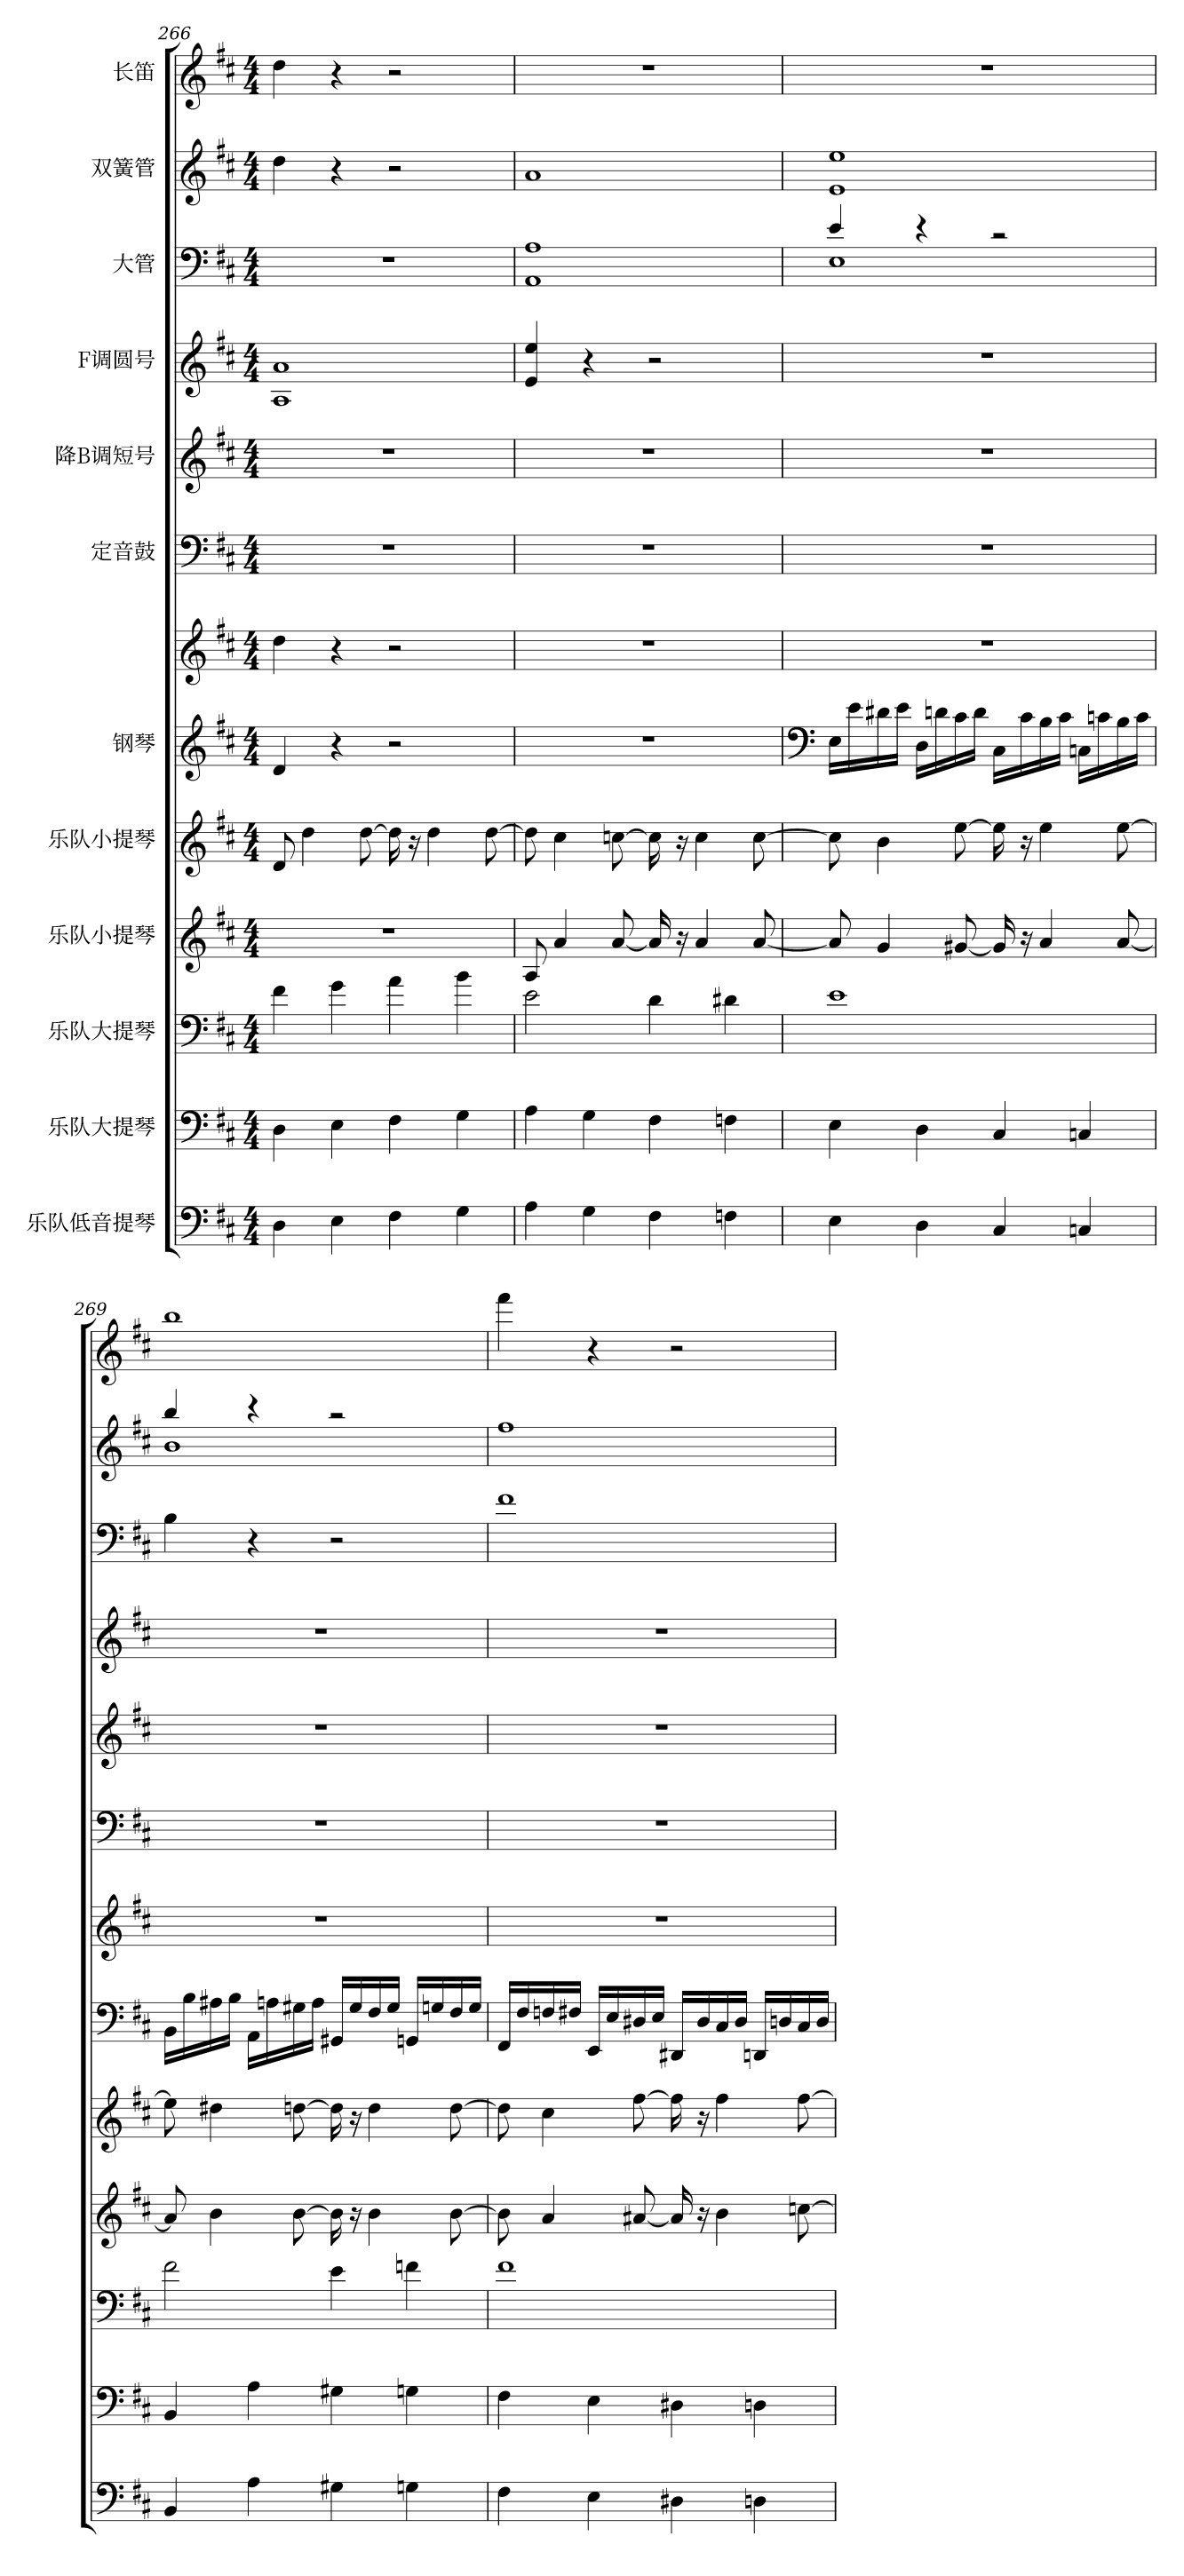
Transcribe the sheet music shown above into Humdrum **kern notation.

**kern	**kern	**kern	**kern	**kern	**kern	**kern	**kern	**kern	**kern	**kern	**kern	**kern
*part12	*part11	*part10	*part9	*part8	*part7	*part7	*part6	*part5	*part4	*part3	*part2	*part1
*staff13	*staff12	*staff11	*staff10	*staff9	*staff8	*staff7	*staff6	*staff5	*staff4	*staff3	*staff2	*staff1
*I"乐队低音提琴	*I"乐队大提琴	*I"乐队大提琴	*I"乐队小提琴	*I"乐队小提琴	*I"钢琴	*	*I"定音鼓	*I"降B调短号	*I"F调圆号	*I"大管	*I"双簧管	*I"长笛
*clefF4	*clefF4	*clefF4	*clefG2	*clefG2	*clefG2	*clefG2	*clefF4	*clefG2	*clefG2	*clefF4	*clefG2	*clefG2
*ITrd7c12	*	*	*	*	*	*	*	*ITrd1c2	*ITrd4c7	*	*	*
*k[f#c#]	*k[f#c#]	*k[f#c#]	*k[f#c#]	*k[f#c#]	*k[f#c#]	*k[f#c#]	*k[f#c#]	*k[]	*k[f#]	*k[f#c#]	*k[f#c#]	*k[f#c#]
*M4/4	*M4/4	*M4/4	*M4/4	*M4/4	*M4/4	*M4/4	*M4/4	*M4/4	*M4/4	*M4/4	*M4/4	*M4/4
=266	=266	=266	=266	=266	=266	=266	=266	=266	=266	=266	=266	=266
4DD\	4D\	4f#\	1r	8d/	4d/	4dd\	1r	1r	1D 1d	1r	4dd\	4dd\
.	.	.	.	4dd\	.	.	.	.	.	.	.	.
4EE\	4E\	4g\	.	.	4r	4r	.	.	.	.	4r	4r
.	.	.	.	[8dd\	.	.	.	.	.	.	.	.
4FF#\	4F#\	4a\	.	16dd\]	2r	2r	.	.	.	.	2r	2r
.	.	.	.	16r	.	.	.	.	.	.	.	.
.	.	.	.	4dd\	.	.	.	.	.	.	.	.
4GG\	4G\	4b\	.	.	.	.	.	.	.	.	.	.
.	.	.	.	[8dd\	.	.	.	.	.	.	.	.
=267	=267	=267	=267	=267	=267	=267	=267	=267	=267	=267	=267	=267
4AA\	4A\	2e\	8A/	8dd\]	1r	1r	1r	1r	4A/ 4a/	1AA 1A	1a	1r
.	.	.	4a/	4cc#\	.	.	.	.	.	.	.	.
4GG\	4G\	.	.	.	.	.	.	.	4r	.	.	.
.	.	.	[8a/	[8ccn\	.	.	.	.	.	.	.	.
4FF#\	4F#\	4d\	16a/]	16cc\]	.	.	.	.	2r	.	.	.
.	.	.	16r	16r	.	.	.	.	.	.	.	.
.	.	.	4a/	4cc\	.	.	.	.	.	.	.	.
4FFn\	4Fn\	4d#X\	.	.	.	.	.	.	.	.	.	.
.	.	.	[8a/	[8cc\	.	.	.	.	.	.	.	.
!!LO:PB:g=z
=268	=268	=268	=268	=268	=268	=268	=268	=268	=268	=268	=268	=268
*	*	*	*	*	*clefF4	*	*	*	*	*	*	*
*	*	*	*	*	*	*	*	*	*	*^	*	*
4EE\	4E\	1e	8a/]	8cc\]	16E\LL	1r	1r	1r	1r	4e/	1E	1e 1ee	1r
.	.	.	.	.	16e\	.	.	.	.	.	.	.	.
.	.	.	4g/	4b\	16d#X\	.	.	.	.	.	.	.	.
.	.	.	.	.	16e\JJ	.	.	.	.	.	.	.	.
4DD\	4D\	.	.	.	16D\LL	.	.	.	.	4r	.	.	.
.	.	.	.	.	16dn\	.	.	.	.	.	.	.	.
.	.	.	[8g#X/	[8ee\	16c#\	.	.	.	.	.	.	.	.
.	.	.	.	.	16d\JJ	.	.	.	.	.	.	.	.
4CC#/	4C#/	.	16g#/]	16ee\]	16C#\LL	.	.	.	.	2r	.	.	.
.	.	.	16r	16r	16c#\	.	.	.	.	.	.	.	.
.	.	.	4a/	4ee\	16B\	.	.	.	.	.	.	.	.
.	.	.	.	.	16c#\JJ	.	.	.	.	.	.	.	.
4CCn/	4Cn/	.	.	.	16Cn\LL	.	.	.	.	.	.	.	.
.	.	.	.	.	16cn\	.	.	.	.	.	.	.	.
.	.	.	[8a/	[8ee\	16B\	.	.	.	.	.	.	.	.
.	.	.	.	.	16c\JJ	.	.	.	.	.	.	.	.
*	*	*	*	*	*	*	*	*	*	*v	*v	*	*
=269	=269	=269	=269	=269	=269	=269	=269	=269	=269	=269	=269	=269
*	*	*	*	*	*	*	*	*	*	*	*^	*
4BBB/	4BB/	2f#\	8a/]	8ee\]	16BB\LL	1r	1r	1r	1r	4B\	4bb/	1b	1bb
.	.	.	.	.	16B\	.	.	.	.	.	.	.	.
.	.	.	4b\	4dd#X\	16A#X\	.	.	.	.	.	.	.	.
.	.	.	.	.	16B\JJ	.	.	.	.	.	.	.	.
4AA\	4A\	.	.	.	16AA\LL	.	.	.	.	4r	4r	.	.
.	.	.	.	.	16An\	.	.	.	.	.	.	.	.
.	.	.	[8b\	[8ddn\	16G#X\	.	.	.	.	.	.	.	.
.	.	.	.	.	16A\JJ	.	.	.	.	.	.	.	.
4GG#X\	4G#X\	4e\	16b\]	16dd\]	16GG#X/LL	.	.	.	.	2r	2r	.	.
.	.	.	16r	16r	16G#/	.	.	.	.	.	.	.	.
.	.	.	4b\	4dd\	16F#/	.	.	.	.	.	.	.	.
.	.	.	.	.	16G#/JJ	.	.	.	.	.	.	.	.
4GGn\	4Gn\	4fn\	.	.	16GGn/LL	.	.	.	.	.	.	.	.
.	.	.	.	.	16Gn/	.	.	.	.	.	.	.	.
.	.	.	[8b\	[8dd\	16F#/	.	.	.	.	.	.	.	.
.	.	.	.	.	16G/JJ	.	.	.	.	.	.	.	.
*	*	*	*	*	*	*	*	*	*	*	*v	*v	*
!!LO:PB:g=z
=270	=270	=270	=270	=270	=270	=270	=270	=270	=270	=270	=270	=270
4FF#\	4F#\	1f#	8b\]	8dd\]	16FF#/LL	1r	1r	1r	1r	1f#	1ff#	4fff#\
.	.	.	.	.	16F#/	.	.	.	.	.	.	.
.	.	.	4a/	4cc#\	16Fn/	.	.	.	.	.	.	.
.	.	.	.	.	16F#X/JJ	.	.	.	.	.	.	.
4EE\	4E\	.	.	.	16EE/LL	.	.	.	.	.	.	4r
.	.	.	.	.	16E/	.	.	.	.	.	.	.
.	.	.	[8a#X/	[8ff#\	16D#X/	.	.	.	.	.	.	.
.	.	.	.	.	16E/JJ	.	.	.	.	.	.	.
4DD#X\	4D#X\	.	16a#/]	16ff#\]	16DD#X/LL	.	.	.	.	.	.	2r
.	.	.	16r	16r	16D#/	.	.	.	.	.	.	.
.	.	.	4b\	4ff#\	16C#/	.	.	.	.	.	.	.
.	.	.	.	.	16D#/JJ	.	.	.	.	.	.	.
4DDn\	4Dn\	.	.	.	16DDn/LL	.	.	.	.	.	.	.
.	.	.	.	.	16Dn/	.	.	.	.	.	.	.
.	.	.	[8ccn\	[8ff#\	16C#/	.	.	.	.	.	.	.
.	.	.	.	.	16D/JJ	.	.	.	.	.	.	.
=	=	=	=	=	=	=	=	=	=	=	=	=
*-	*-	*-	*-	*-	*-	*-	*-	*-	*-	*-	*-	*-
